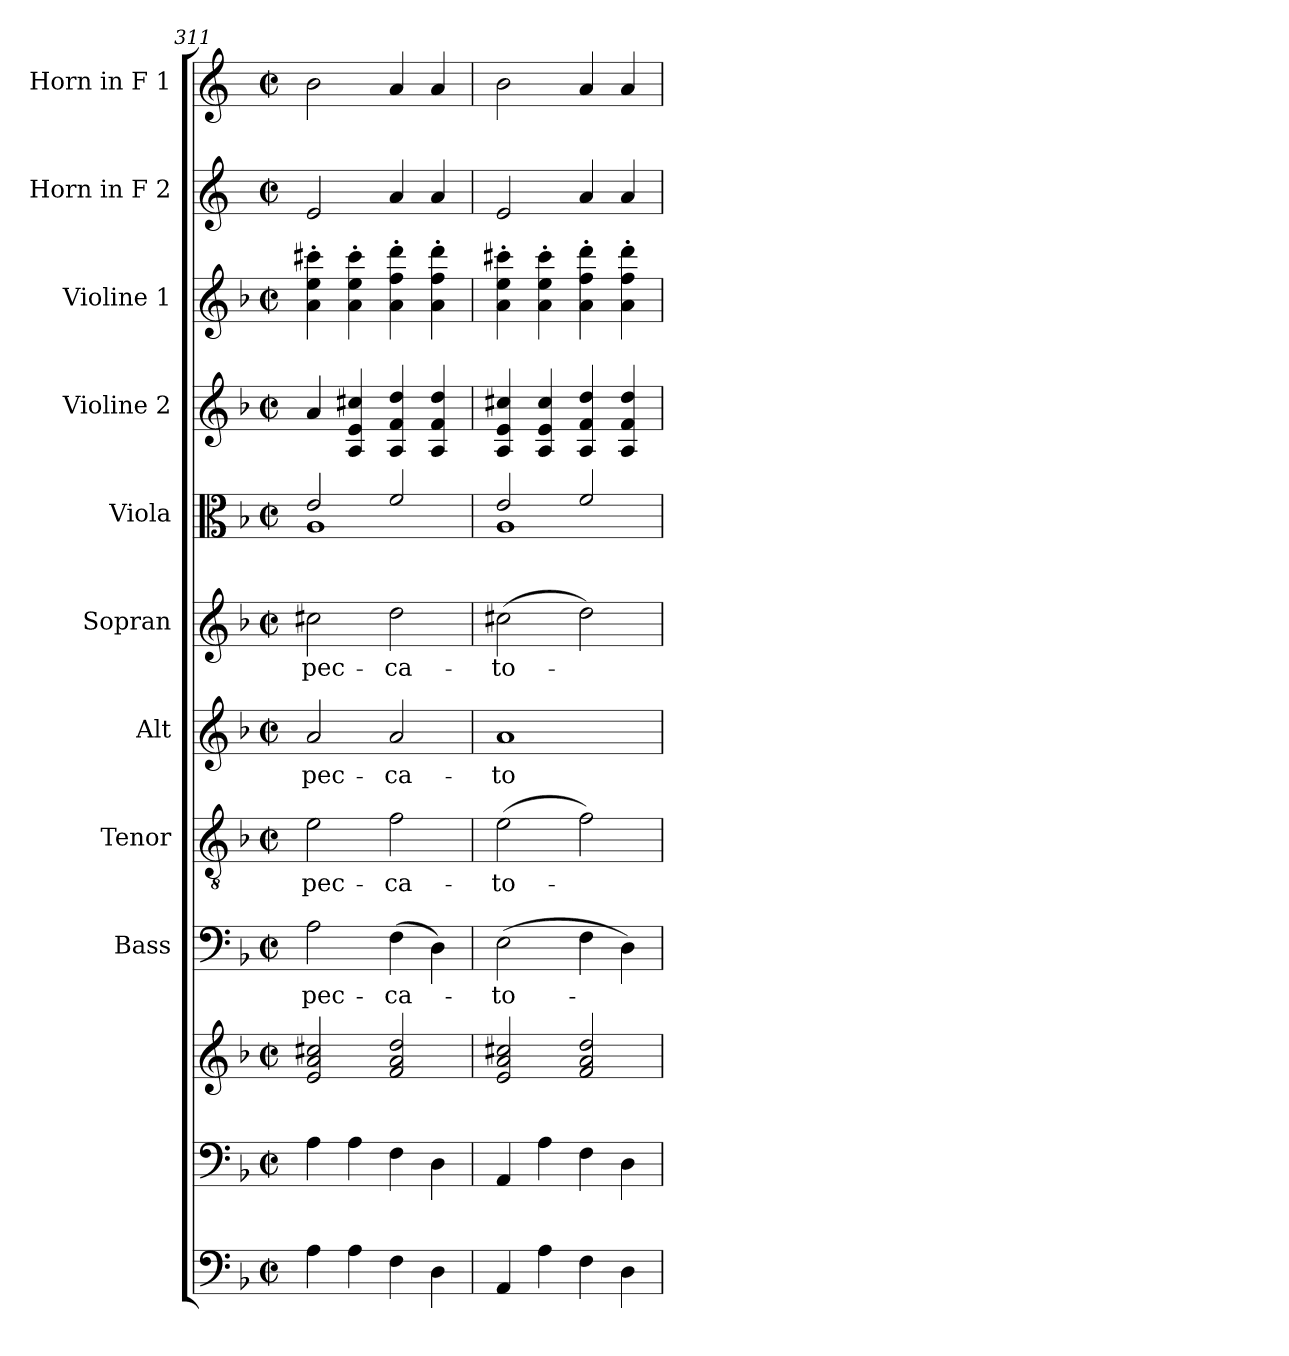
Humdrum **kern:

**kern	**kern	**kern	**kern	**text	**kern	**text	**kern	**text	**kern	**text	**kern	**kern	**kern	**kern	**kern
*part11	*part10	*part10	*part9	*part9	*part8	*part8	*part7	*part7	*part6	*part6	*part5	*part4	*part3	*part2	*part1
*staff12	*staff11	*staff10	*staff9	*staff9	*staff8	*staff8	*staff7	*staff7	*staff6	*staff6	*staff5	*staff4	*staff3	*staff2	*staff1
*	*	*	*I"Bass	*	*I"Tenor	*	*I"Alt	*	*I"Sopran	*	*I"Viola	*I"Violine 2	*I"Violine 1	*I"Horn in F 2	*I"Horn in F 1
*	*	*	*I'B.	*	*I'T.	*	*I'A.	*	*I'S.	*	*I'Vla.	*I'Vl. 2	*I'Vl. 1	*	*
*clefF4	*clefF4	*clefG2	*clefF4	*	*clefGv2	*	*clefG2	*	*clefG2	*	*clefC3	*clefG2	*clefG2	*clefG2	*clefG2
*ITrd7c12	*	*	*	*	*	*	*	*	*	*	*	*	*	*ITrd4c7	*ITrd4c7
*k[b-]	*k[b-]	*k[b-]	*k[b-]	*	*k[b-]	*	*k[b-]	*	*k[b-]	*	*k[b-]	*k[b-]	*k[b-]	*k[b-]	*k[b-]
*F:	*F:	*F:	*F:	*	*F:	*	*F:	*	*F:	*	*F:	*F:	*F:	*F:	*F:
*M2/2	*M2/2	*M2/2	*M2/2	*	*M2/2	*	*M2/2	*	*M2/2	*	*M2/2	*M2/2	*M2/2	*M2/2	*M2/2
*met(c|)	*met(c|)	*met(c|)	*met(c|)	*	*met(c|)	*	*met(c|)	*	*met(c|)	*	*met(c|)	*met(c|)	*met(c|)	*met(c|)	*met(c|)
=311	=311	=311	=311	=311	=311	=311	=311	=311	=311	=311	=311	=311	=311	=311	=311
!	!	!	!	!LO:LY:b	!	!LO:LY:b	!	!LO:LY:b	!	!LO:LY:b	!	!	!	!	!
*	*	*	*	*	*	*	*	*	*	*	*^	*	*	*	*
4AA\	4A\	2e/ 2a/ 2cc#X/	2A\	pec-	2e\	pec-	2a/	pec-	2cc#X\	pec-	2e/	1A	4a/	4a\'> 4ee\'> 4ccc#X\'>	2A/	2e\
4AA\	4A\	.	.	.	.	.	.	.	.	.	.	.	4A/ 4e/ 4cc#X/	4a\'> 4ee\'> 4ccc#\'>	.	.
!	!	!	!	!LO:LY:b	!	!LO:LY:b	!	!LO:LY:b	!	!LO:LY:b	!	!	!	!	!	!
4FF\	4F\	2f/ 2a/ 2dd/	(>4F\	-ca-	2f\	-ca-	2a/	-ca-	2dd\	-ca-	2f/	.	4A/ 4f/ 4dd/	4a\'> 4ff\'> 4ddd\'>	4d/	4d/
4DD\	4D\	.	4D\)	.	.	.	.	.	.	.	.	.	4A/ 4f/ 4dd/	4a\'> 4ff\'> 4ddd\'>	4d/	4d/
=312	=312	=312	=312	=312	=312	=312	=312	=312	=312	=312	=312	=312	=312	=312	=312	=312
!	!	!	!	!LO:LY:b	!	!LO:LY:b	!	!LO:LY:b	!	!LO:LY:b	!	!	!	!	!	!
4AAA/	4AA/	2e/ 2a/ 2cc#X/	(>2E\	-to-	(>2e\	-to-	1a	-to-	(>2cc#X\	-to-	2e/	1A	4A/ 4e/ 4cc#X/	4a\'> 4ee\'> 4ccc#X\'>	2A/	2e\
4AA\	4A\	.	.	.	.	.	.	.	.	.	.	.	4A/ 4e/ 4cc#/	4a\'> 4ee\'> 4ccc#\'>	.	.
4FF\	4F\	2f/ 2a/ 2dd/	4F\	.	2f\)	.	.	.	2dd\)	.	2f/	.	4A/ 4f/ 4dd/	4a\'> 4ff\'> 4ddd\'>	4d/	4d/
4DD\	4D\	.	4D\)	.	.	.	.	.	.	.	.	.	4A/ 4f/ 4dd/	4a\'> 4ff\'> 4ddd\'>	4d/	4d/
*	*	*	*	*	*	*	*	*	*	*	*v	*v	*	*	*	*
=	=	=	=	=	=	=	=	=	=	=	=	=	=	=	=
*-	*-	*-	*-	*-	*-	*-	*-	*-	*-	*-	*-	*-	*-	*-	*-
